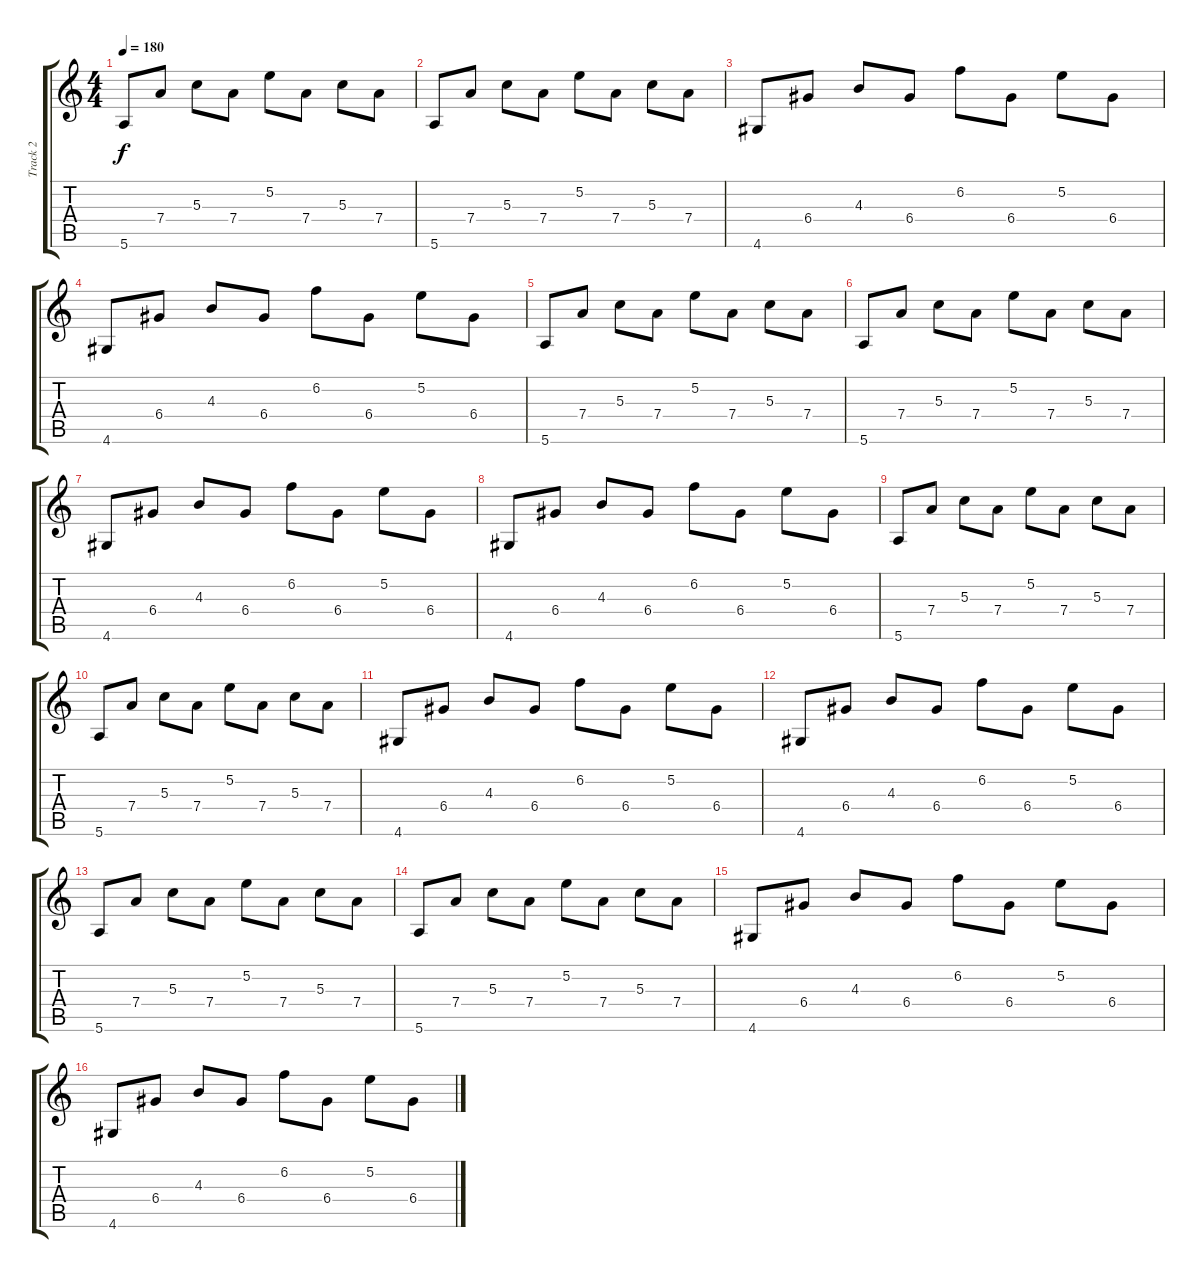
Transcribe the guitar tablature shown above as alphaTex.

\track ("Track 2" "Track 2") {instrument acousticguitarnylon}
\staff {score tabs}
\tuning (E4 B3 G3 D3 A2 E2) {hide}
\ts (4 4)
\tempo 180
\clef g2
\ks c
5.6.8{dy f instrument acousticguitarnylon} 7.4.8 5.3.8 7.4.8 5.2.8 7.4.8 5.3.8 7.4.8 |
5.6.8 7.4.8 5.3.8 7.4.8 5.2.8 7.4.8 5.3.8 7.4.8 |
4.6.8 6.4.8 4.3.8 6.4.8 6.2.8 6.4.8 5.2.8 6.4.8 |
4.6.8 6.4.8 4.3.8 6.4.8 6.2.8 6.4.8 5.2.8 6.4.8 |
5.6.8 7.4.8 5.3.8 7.4.8 5.2.8 7.4.8 5.3.8 7.4.8 |
5.6.8 7.4.8 5.3.8 7.4.8 5.2.8 7.4.8 5.3.8 7.4.8 |
4.6.8 6.4.8 4.3.8 6.4.8 6.2.8 6.4.8 5.2.8 6.4.8 |
4.6.8 6.4.8 4.3.8 6.4.8 6.2.8 6.4.8 5.2.8 6.4.8 |
5.6.8 7.4.8 5.3.8 7.4.8 5.2.8 7.4.8 5.3.8 7.4.8 |
5.6.8 7.4.8 5.3.8 7.4.8 5.2.8 7.4.8 5.3.8 7.4.8 |
4.6.8 6.4.8 4.3.8 6.4.8 6.2.8 6.4.8 5.2.8 6.4.8 |
4.6.8 6.4.8 4.3.8 6.4.8 6.2.8 6.4.8 5.2.8 6.4.8 |
5.6.8 7.4.8 5.3.8 7.4.8 5.2.8 7.4.8 5.3.8 7.4.8 |
5.6.8 7.4.8 5.3.8 7.4.8 5.2.8 7.4.8 5.3.8 7.4.8 |
4.6.8 6.4.8 4.3.8 6.4.8 6.2.8 6.4.8 5.2.8 6.4.8 |
4.6.8 6.4.8 4.3.8 6.4.8 6.2.8 6.4.8 5.2.8 6.4.8
